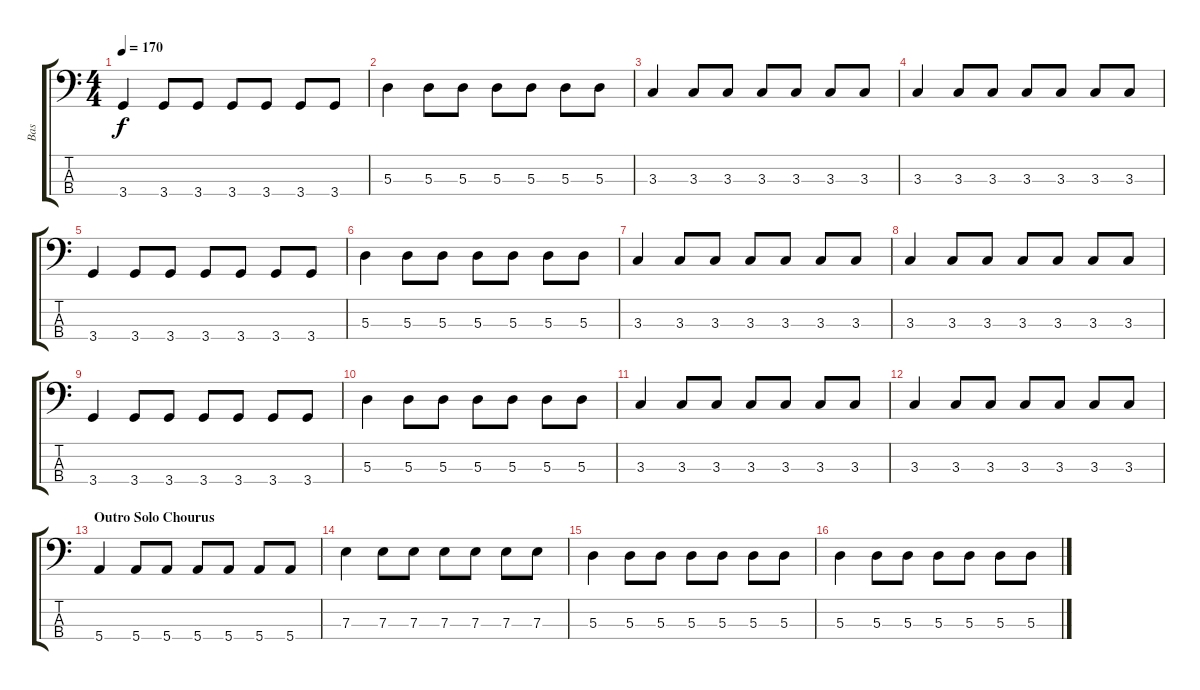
\track ("Bas" "Bas") {instrument electricbasspick}
\staff {score tabs}
\tuning (G2 D2 A1 E1) {hide}
\ts (4 4)
\tempo 170
\clef f4
\ks c
3.4.4{dy f} 3.4.8 3.4.8 3.4.8 3.4.8 3.4.8 3.4.8 |
5.3.4 5.3.8 5.3.8 5.3.8 5.3.8 5.3.8 5.3.8 |
3.3.4 3.3.8 3.3.8 3.3.8 3.3.8 3.3.8 3.3.8 |
3.3.4 3.3.8 3.3.8 3.3.8 3.3.8 3.3.8 3.3.8 |
3.4.4 3.4.8 3.4.8 3.4.8 3.4.8 3.4.8 3.4.8 |
5.3.4 5.3.8 5.3.8 5.3.8 5.3.8 5.3.8 5.3.8 |
3.3.4 3.3.8 3.3.8 3.3.8 3.3.8 3.3.8 3.3.8 |
3.3.4 3.3.8 3.3.8 3.3.8 3.3.8 3.3.8 3.3.8 |
3.4.4 3.4.8 3.4.8 3.4.8 3.4.8 3.4.8 3.4.8 |
5.3.4 5.3.8 5.3.8 5.3.8 5.3.8 5.3.8 5.3.8 |
3.3.4 3.3.8 3.3.8 3.3.8 3.3.8 3.3.8 3.3.8 |
3.3.4 3.3.8 3.3.8 3.3.8 3.3.8 3.3.8 3.3.8 |
\section ("" "Outro Solo Chourus")
5.4.4 5.4.8 5.4.8 5.4.8 5.4.8 5.4.8 5.4.8 |
7.3.4 7.3.8 7.3.8 7.3.8 7.3.8 7.3.8 7.3.8 |
5.3.4 5.3.8 5.3.8 5.3.8 5.3.8 5.3.8 5.3.8 |
5.3.4 5.3.8 5.3.8 5.3.8 5.3.8 5.3.8 5.3.8
